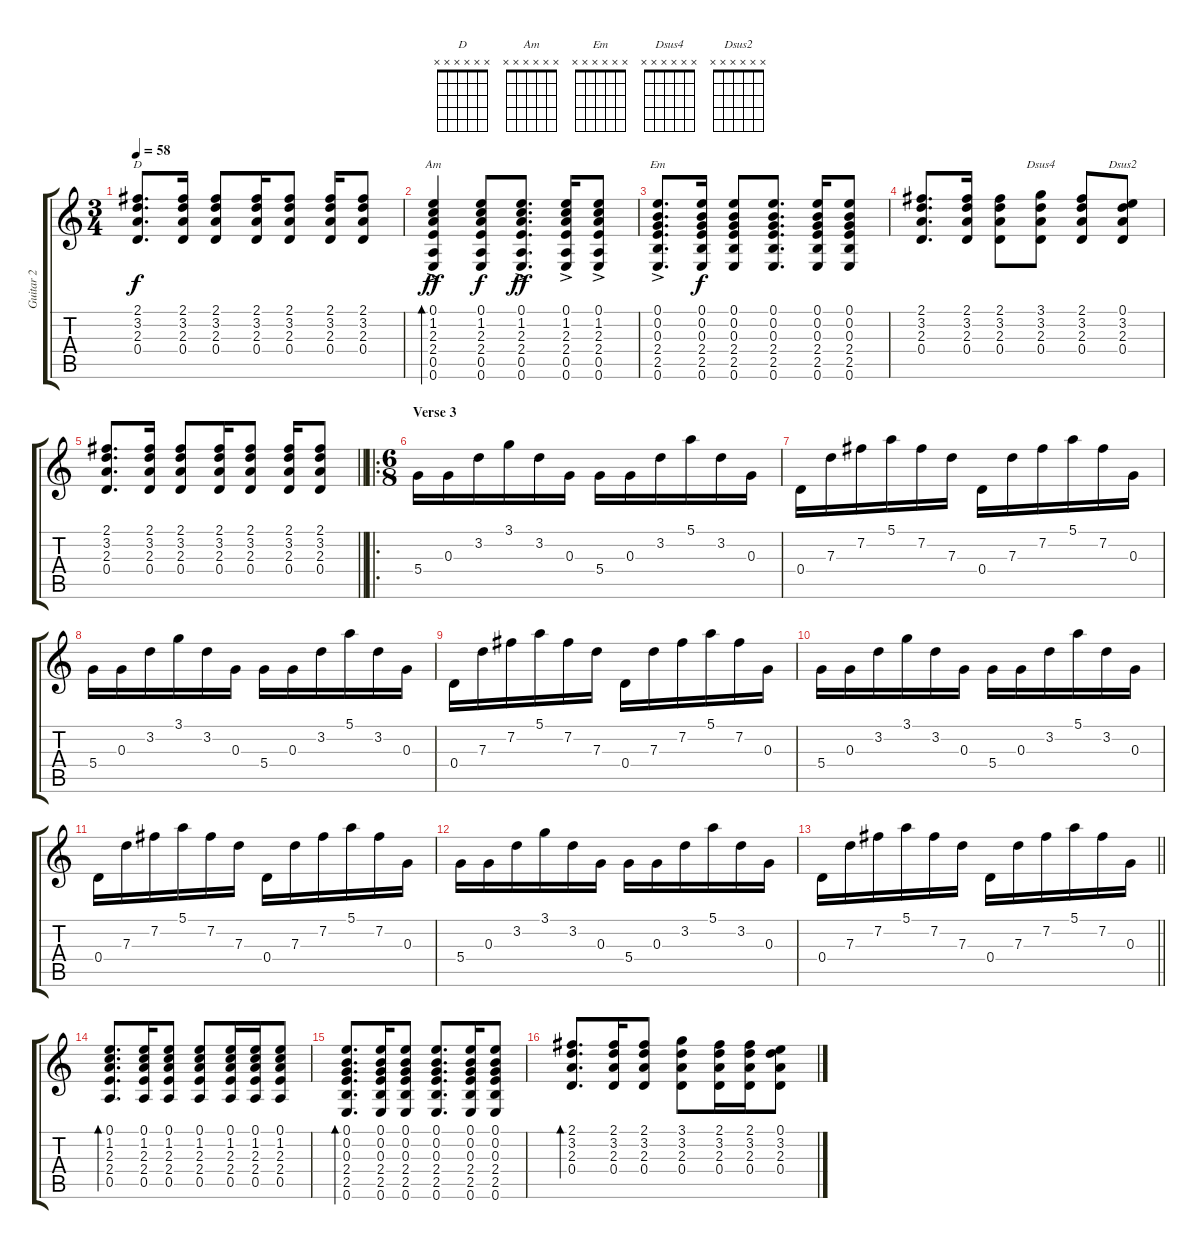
\track ("Guitar 2" "Guitar 2") {instrument acousticguitarsteel}
\staff {score tabs}
\tuning (E4 B3 G3 D3 A2 E2) {hide}
\chord ("D" x x x x x x)
\chord ("Am" x x x x x x)
\chord ("Em" x x x x x x)
\chord ("Dsus4" x x x x x x)
\chord ("Dsus2" x x x x x x)
\ts (3 4)
\tempo 58
\clef g2
\ks c
(2.1 3.2 2.3 0.4).8{d ch "D" dy f} (2.1 3.2 2.3 0.4).16 (2.1 3.2 2.3 0.4).8 (2.1 3.2 2.3 0.4).16 (2.1 3.2 2.3 0.4).8 (2.1 3.2 2.3 0.4).16 (2.1 3.2 2.3 0.4).8 |
(0.1{ac} 1.2{ac} 2.3{ac} 2.4{ac} 0.5{ac} 0.6{ac}).4{bd 120 ch "Am" dy ff} (0.1 1.2 2.3 2.4 0.5 0.6).8{dy f} (0.1{ac} 1.2{ac} 2.3{ac} 2.4{ac} 0.5{ac} 0.6{ac}).8{d dy ff} (0.1{ac} 1.2{ac} 2.3{ac} 2.4{ac} 0.5{ac} 0.6{ac}).16 (0.1{ac} 1.2{ac} 2.3{ac} 2.4{ac} 0.5{ac} 0.6{ac}).8 |
(0.1{ac} 0.2{ac} 0.3{ac} 2.4{ac} 2.5{ac} 0.6{ac}).8{d ch "Em"} (0.1 0.2 0.3 2.4 2.5 0.6).16{dy f} (0.1 0.2 0.3 2.4 2.5 0.6).8 (0.1 0.2 0.3 2.4 2.5 0.6).8{d} (0.1 0.2 0.3 2.4 2.5 0.6).16 (0.1 0.2 0.3 2.4 2.5 0.6).8 |
(2.1 3.2 2.3 0.4).8{d} (2.1 3.2 2.3 0.4).16 (2.1 3.2 2.3 0.4).8 (3.1 3.2 2.3 0.4).8{ch "Dsus4"} (2.1 3.2 2.3 0.4).8 (0.1 3.2 2.3 0.4).8{ch "Dsus2"} |
\barLineRight lightlight
(2.1 3.2 2.3 0.4).8{d} (2.1 3.2 2.3 0.4).16 (2.1 3.2 2.3 0.4).8 (2.1 3.2 2.3 0.4).16 (2.1 3.2 2.3 0.4).8 (2.1 3.2 2.3 0.4).16 (2.1 3.2 2.3 0.4).8 |
\ro
\ts (6 8)
\section ("" "Verse 3")
5.4.16{volume 11} 0.3.16 3.2.16 3.1.16 3.2.16 0.3.16 5.4.16 0.3.16 3.2.16 5.1.16 3.2.16 0.3.16 |
0.4.16 7.3.16 7.2.16 5.1.16 7.2.16 7.3.16 0.4.16 7.3.16 7.2.16 5.1.16 7.2.16 0.3.16 |
5.4.16 0.3.16 3.2.16 3.1.16 3.2.16 0.3.16 5.4.16 0.3.16 3.2.16 5.1.16 3.2.16 0.3.16 |
0.4.16 7.3.16 7.2.16 5.1.16 7.2.16 7.3.16 0.4.16 7.3.16 7.2.16 5.1.16 7.2.16 0.3.16 |
5.4.16 0.3.16 3.2.16 3.1.16 3.2.16 0.3.16 5.4.16 0.3.16 3.2.16 5.1.16 3.2.16 0.3.16 |
0.4.16 7.3.16 7.2.16 5.1.16 7.2.16 7.3.16 0.4.16 7.3.16 7.2.16 5.1.16 7.2.16 0.3.16 |
5.4.16 0.3.16 3.2.16 3.1.16 3.2.16 0.3.16 5.4.16 0.3.16 3.2.16 5.1.16 3.2.16 0.3.16 |
\barLineRight lightlight
0.4.16 7.3.16 7.2.16 5.1.16 7.2.16 7.3.16 0.4.16 7.3.16 7.2.16 5.1.16 7.2.16 0.3.16 |
(0.1 1.2 2.3 2.4 0.5).8{d bd 120} (0.1 1.2 2.3 2.4 0.5).16 (0.1 1.2 2.3 2.4 0.5).8 (0.1 1.2 2.3 2.4 0.5).8 (0.1 1.2 2.3 2.4 0.5).16 (0.1 1.2 2.3 2.4 0.5).16 (0.1 1.2 2.3 2.4 0.5).8 |
(0.1 0.2 0.3 2.4 2.5 0.6).8{d bd 120} (0.1 0.2 0.3 2.4 2.5 0.6).16 (0.1 0.2 0.3 2.4 2.5 0.6).8 (0.1 0.2 0.3 2.4 2.5 0.6).8{d} (0.1 0.2 0.3 2.4 2.5 0.6).16 (0.1 0.2 0.3 2.4 2.5 0.6).8 |
(2.1 3.2 2.3 0.4).8{d bd 120} (2.1 3.2 2.3 0.4).16 (2.1 3.2 2.3 0.4).8 (3.1 3.2 2.3 0.4).8 (2.1 3.2 2.3 0.4).16 (2.1 3.2 2.3 0.4).16 (0.1 3.2 2.3 0.4).8
